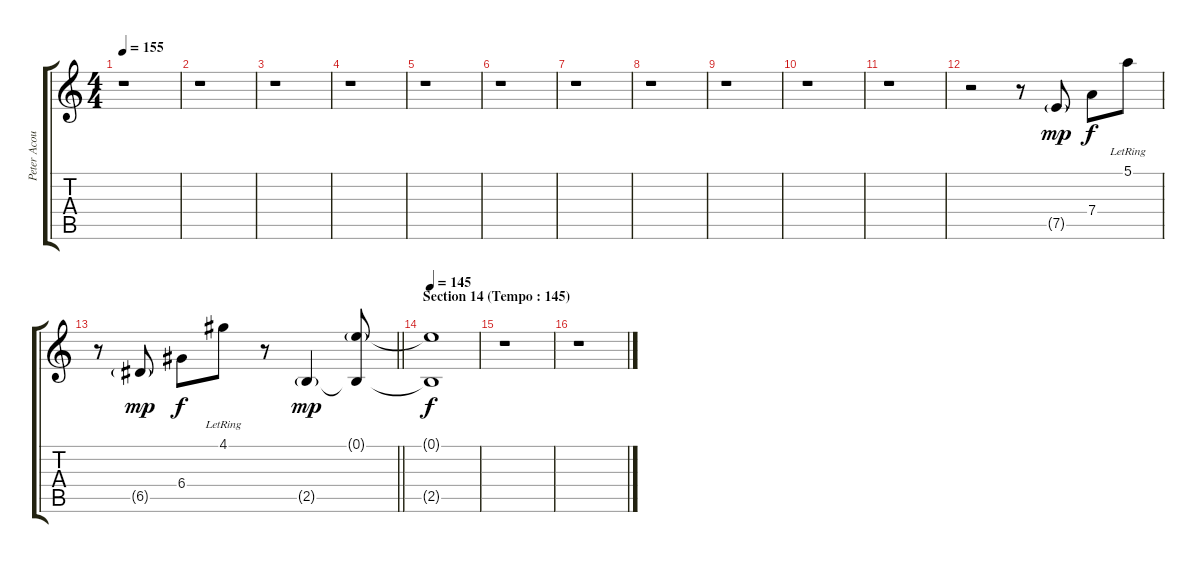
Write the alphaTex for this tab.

\track ("Peter Acoustic" "Peter Acou") {instrument acousticguitarsteel}
\staff {score tabs}
\tuning (E4 B3 G3 D3 A2 E2) {hide}
\ts (4 4)
\tempo 155
\clef g2
\ks c
r.1{dy f} |
r.1 |
r.1 |
r.1 |
r.1 |
r.1 |
r.1 |
r.1 |
r.1 |
r.1 |
r.1 |
r.2 r.8 7.5{g}.8{dy mp} 7.4.8{dy f} 5.1{lr}.8 |
\barLineRight lightlight
r.8 6.5{g}.8{dy mp} 6.4.8{dy f} 4.1{lr}.8 r.8 2.5{g}.4{dy mp} (0.1{g} 2.5{t}).8 |
\section ("" "Section 14 (Tempo : 145)")
\tempo 145
(0.1{t} 2.5{t}).1{dy f} |
r.1 |
r.1
